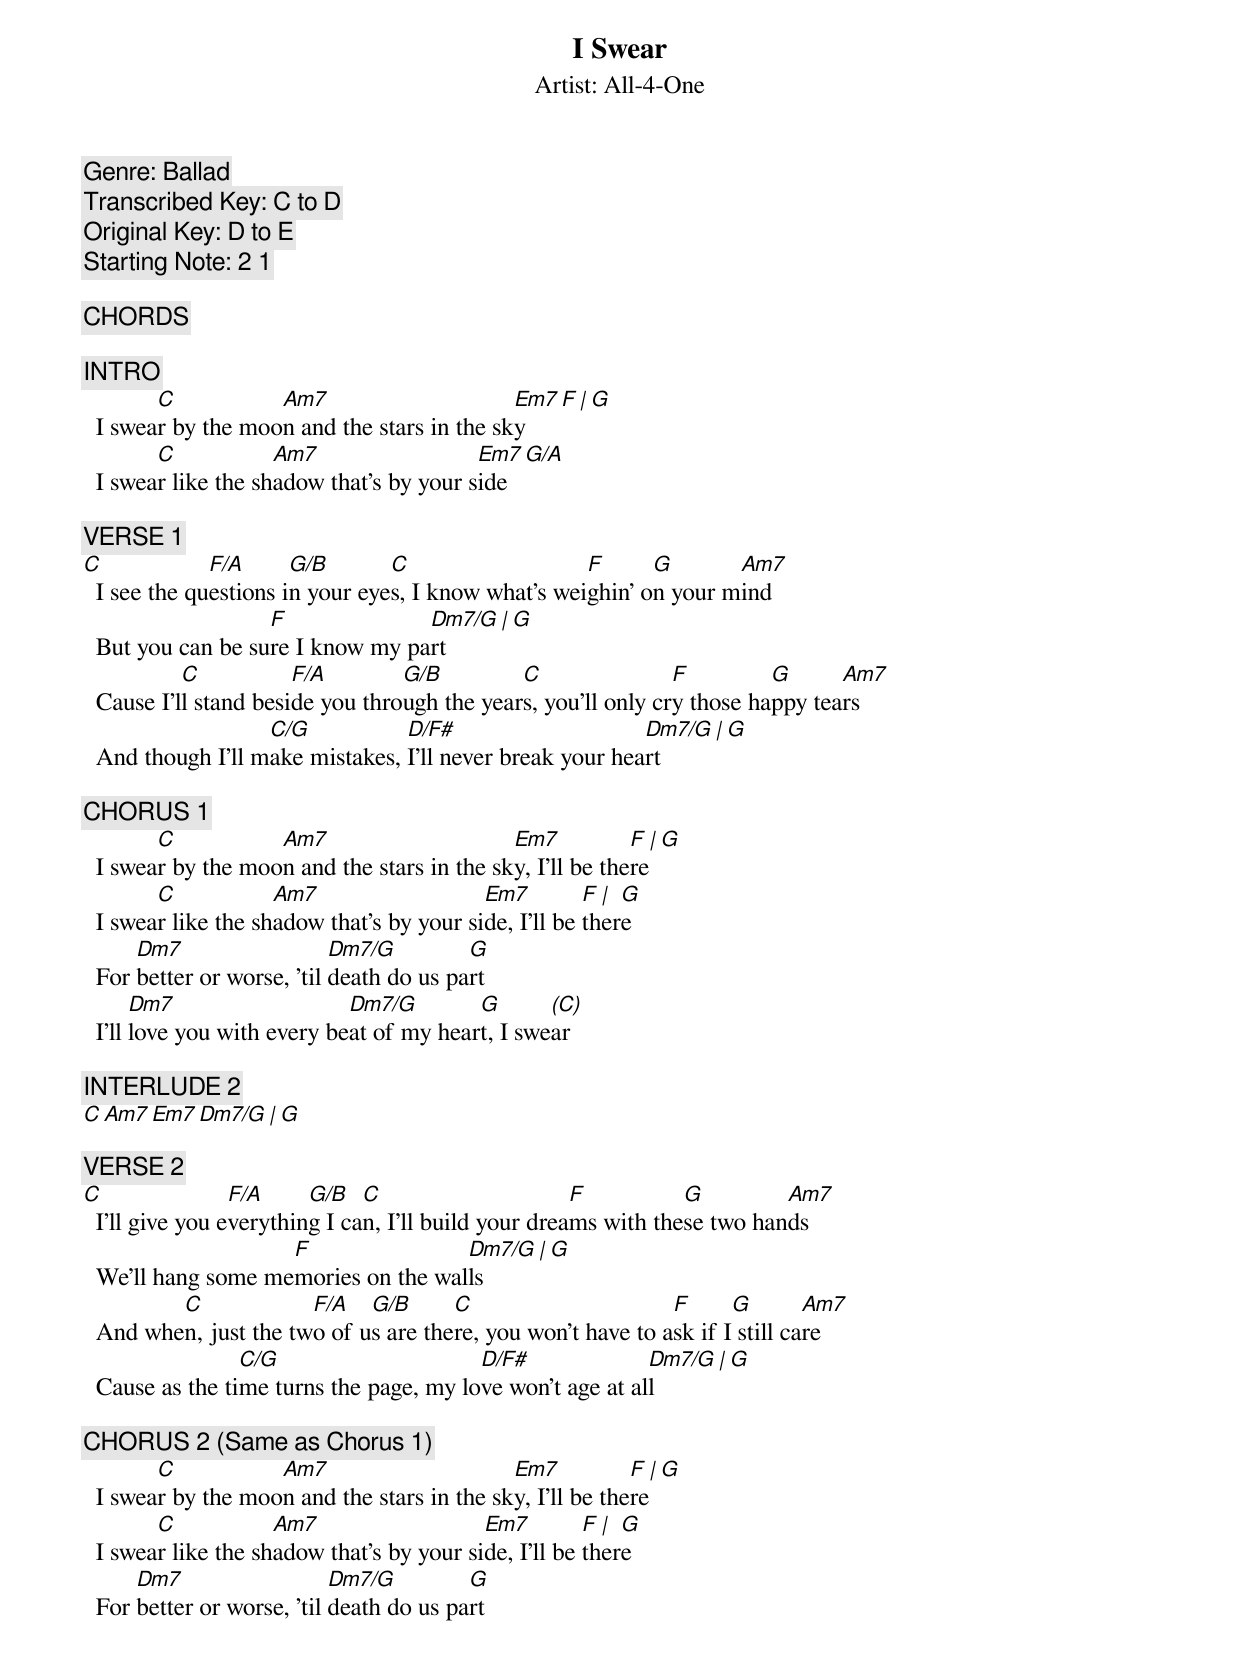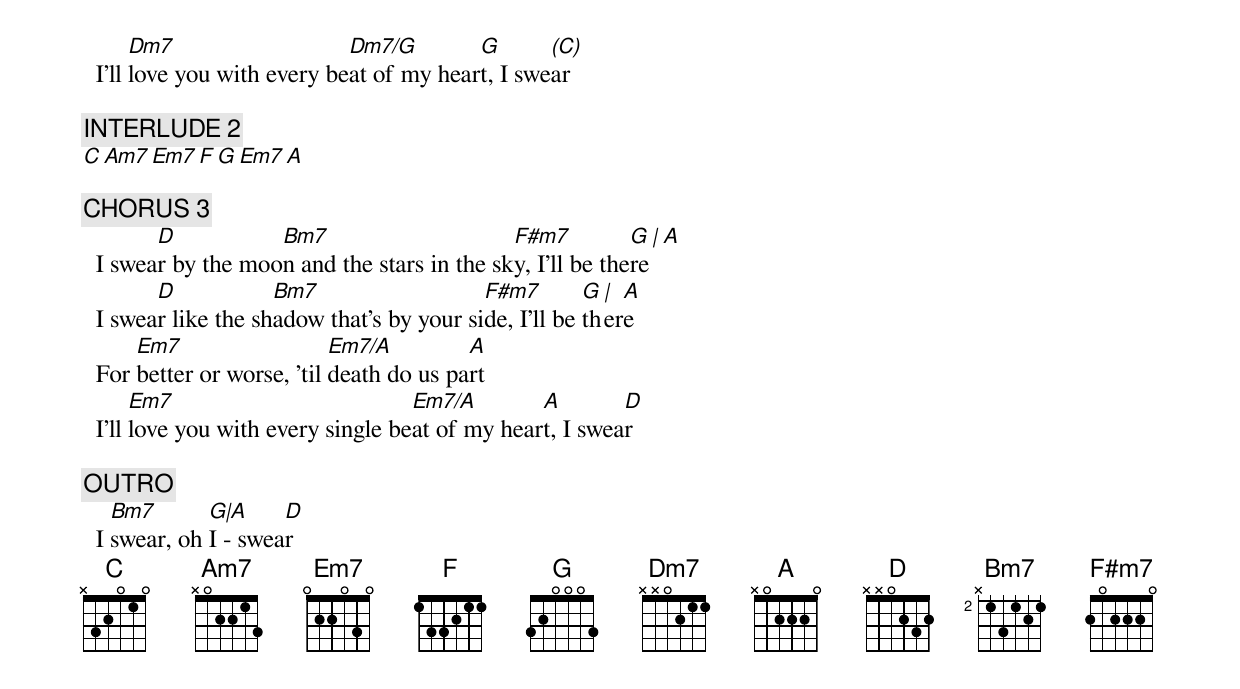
I Swear
Artist: All-4-One
Genre: Ballad
Transcribed Key: C to D
Original Key: D to E
Starting Note: 2 1

[CHORDS]
  C     0003      Am7 0453      Em7  0202      F  2010      G   0232      G/A  2232
  Dm7/G 0210      D   2220      Dm7  2213      A  2100      Bm7 2222      F#m7 2424

[INTRO]
        C           Am7                      Em7  F | G
  I swear by the moon and the stars in the sky
        C            Am7                  Em7  G/A
  I swear like the shadow that's by your side

[VERSE 1]
C             F/A      G/B       C                   F      G       Am7
  I see the questions in your eyes, I know what's weighin' on your mind
                   F              Dm7/G | G
  But you can be sure I know my part
           C           F/A        G/B         C                F         G      Am7
  Cause I'll stand beside you through the years, you'll only cry those happy tears
                   C/G           D/F#                     Dm7/G | G
  And though I'll make mistakes, I'll never break your heart

[CHORUS 1]
        C           Am7                      Em7           F | G
  I swear by the moon and the stars in the sky, I'll be there
        C            Am7                   Em7         F | G
  I swear like the shadow that's by your side, I'll be there
      Dm7                   Dm7/G         G
  For better or worse, 'til death do us part
       Dm7                   Dm7/G        G       (C)
  I'll love you with every beat of my heart, I swear

[INTERLUDE 2]
  C  Am7  Em7  Dm7/G | G

[VERSE 2]
C                F/A     G/B   C                      F          G         Am7
  I'll give you everything I can, I'll build your dreams with these two hands
                    F                Dm7/G | G
  We'll hang some memories on the walls
         C             F/A   G/B      C                      F      G        Am7
  And when, just the two of us are there, you won't have to ask if I still care
                 C/G                     D/F#              Dm7/G | G
  Cause as the time turns the page, my love won't age at all

[CHORUS 2] (Same as Chorus 1)
        C           Am7                      Em7           F | G
  I swear by the moon and the stars in the sky, I'll be there
        C            Am7                   Em7         F | G
  I swear like the shadow that's by your side, I'll be there
      Dm7                   Dm7/G         G
  For better or worse, 'til death do us part
       Dm7                   Dm7/G        G       (C)
  I'll love you with every beat of my heart, I swear

[INTERLUDE 2]
  C  Am7  Em7  F  G  Em7  A

[CHORUS 3]
        D           Bm7                      F#m7          G | A
  I swear by the moon and the stars in the sky, I'll be there
        D            Bm7                   F#m7        G | A
  I swear like the shadow that's by your side, I'll be there
      Em7                   Em7/A         A
  For better or worse, 'til death do us part
       Em7                          Em7/A        A        D
  I'll love you with every single beat of my heart, I swear

[OUTRO]
    Bm7       G|A     D
  I swear, oh I - swear
